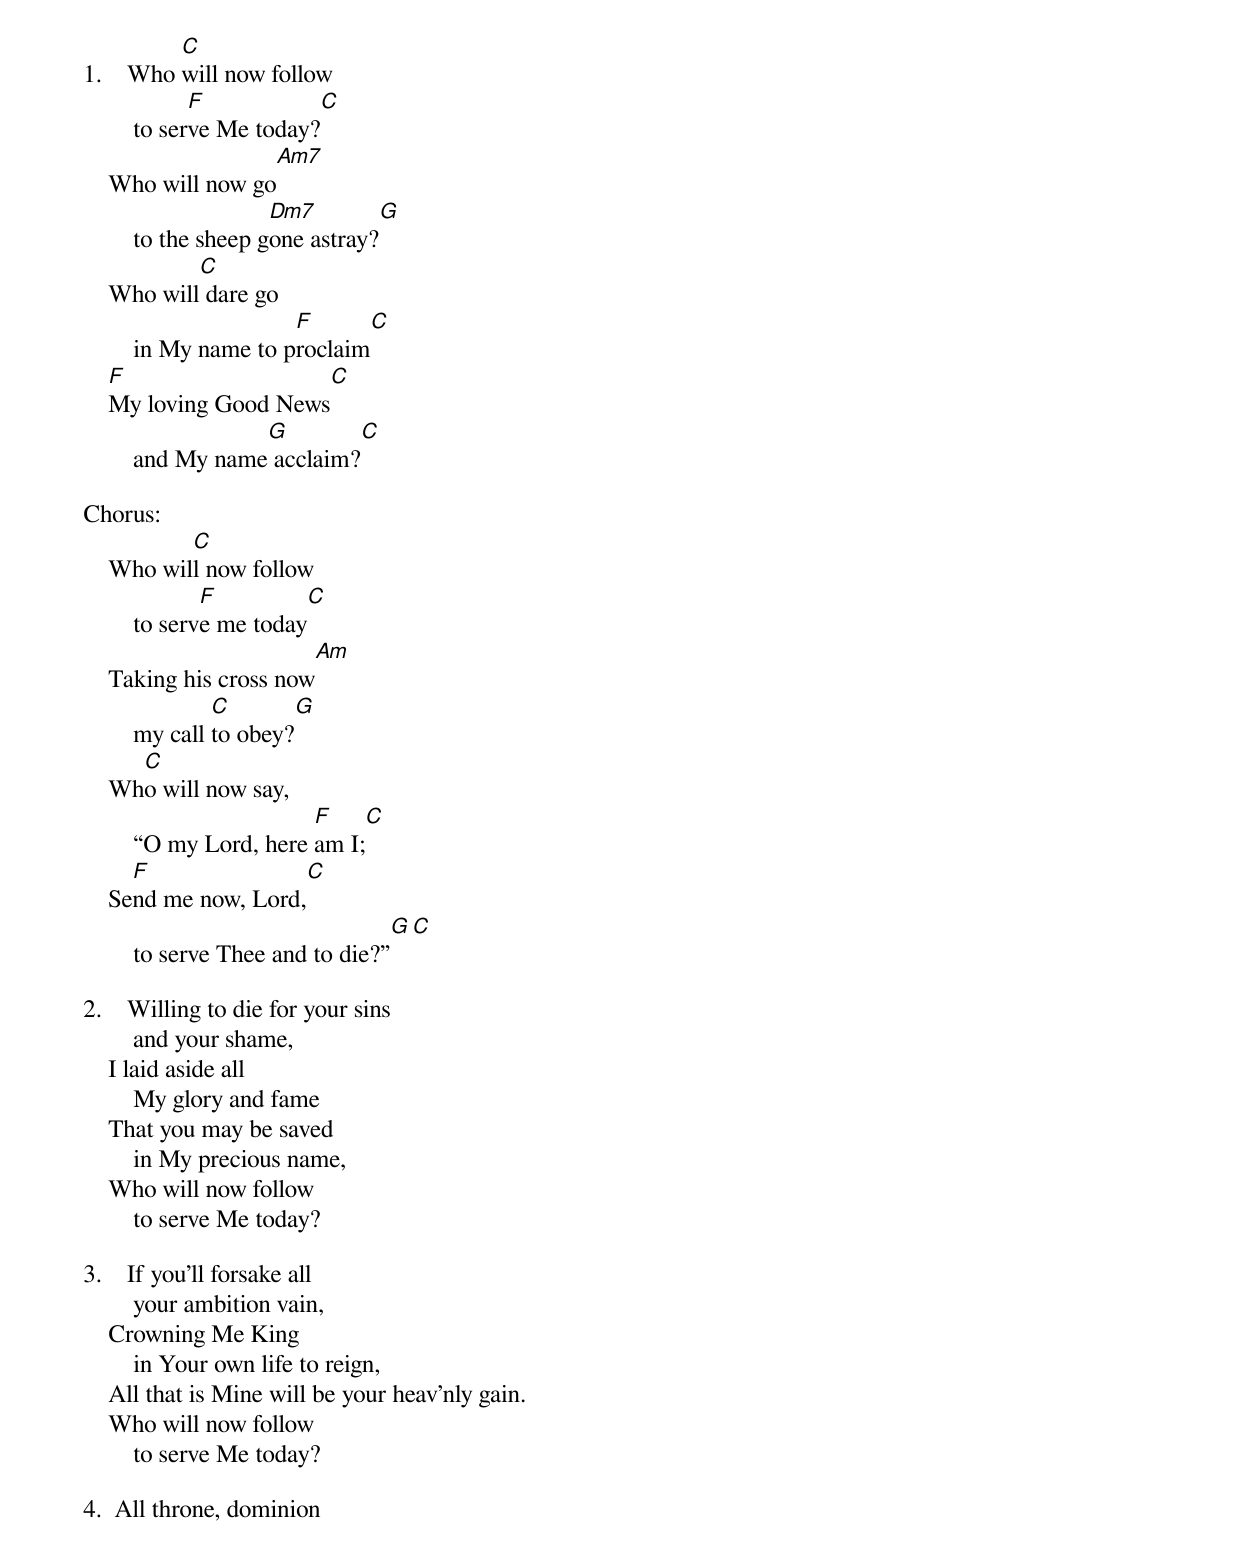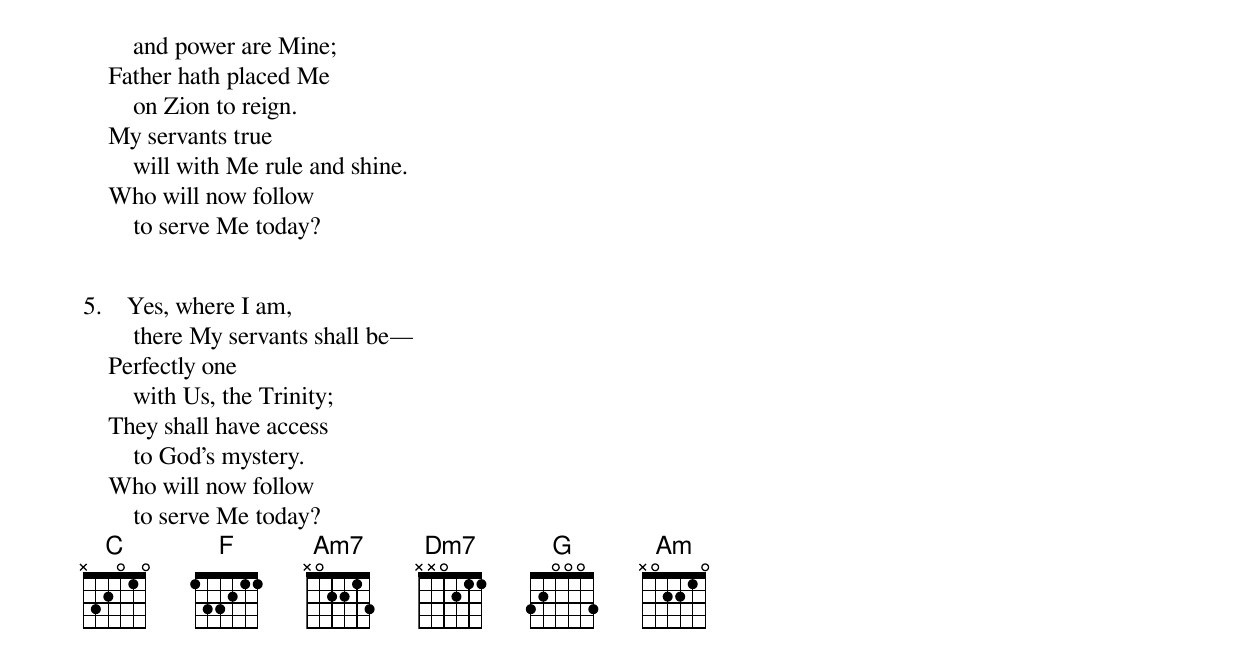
          C
1.    Who will now follow
              F                     C
        to serve Me today?
                                 Am7
    Who will now go
                      Dm7                   G
        to the sheep gone astray?
            C
    Who will dare go
                       F                      C
        in My name to proclaim
    F                      C
    My loving Good News
                   G                       C
        and My name acclaim?

Chorus:
           C
    Who will now follow
               F                    C
        to serve me today
                             Am
    Taking his cross now
                C             G
        my call to obey?
      C
    Who will now say,
                         F                      C
        “O my Lord, here am I;
      F                            C
    Send me now, Lord,
                                     G          C
        to serve Thee and to die?”

2.    Willing to die for your sins
        and your shame,
    I laid aside all
        My glory and fame
    That you may be saved
        in My precious name,
    Who will now follow
        to serve Me today?

3.    If you’ll forsake all
        your ambition vain,
    Crowning Me King
        in Your own life to reign,
    All that is Mine will be your heav’nly gain.
    Who will now follow
        to serve Me today?

4.  All throne, dominion
        and power are Mine;
    Father hath placed Me
        on Zion to reign.
    My servants true
        will with Me rule and shine.
    Who will now follow
        to serve Me today?


5.    Yes, where I am,
        there My servants shall be—
    Perfectly one
        with Us, the Trinity;
    They shall have access
        to God’s mystery.
    Who will now follow
        to serve Me today?
